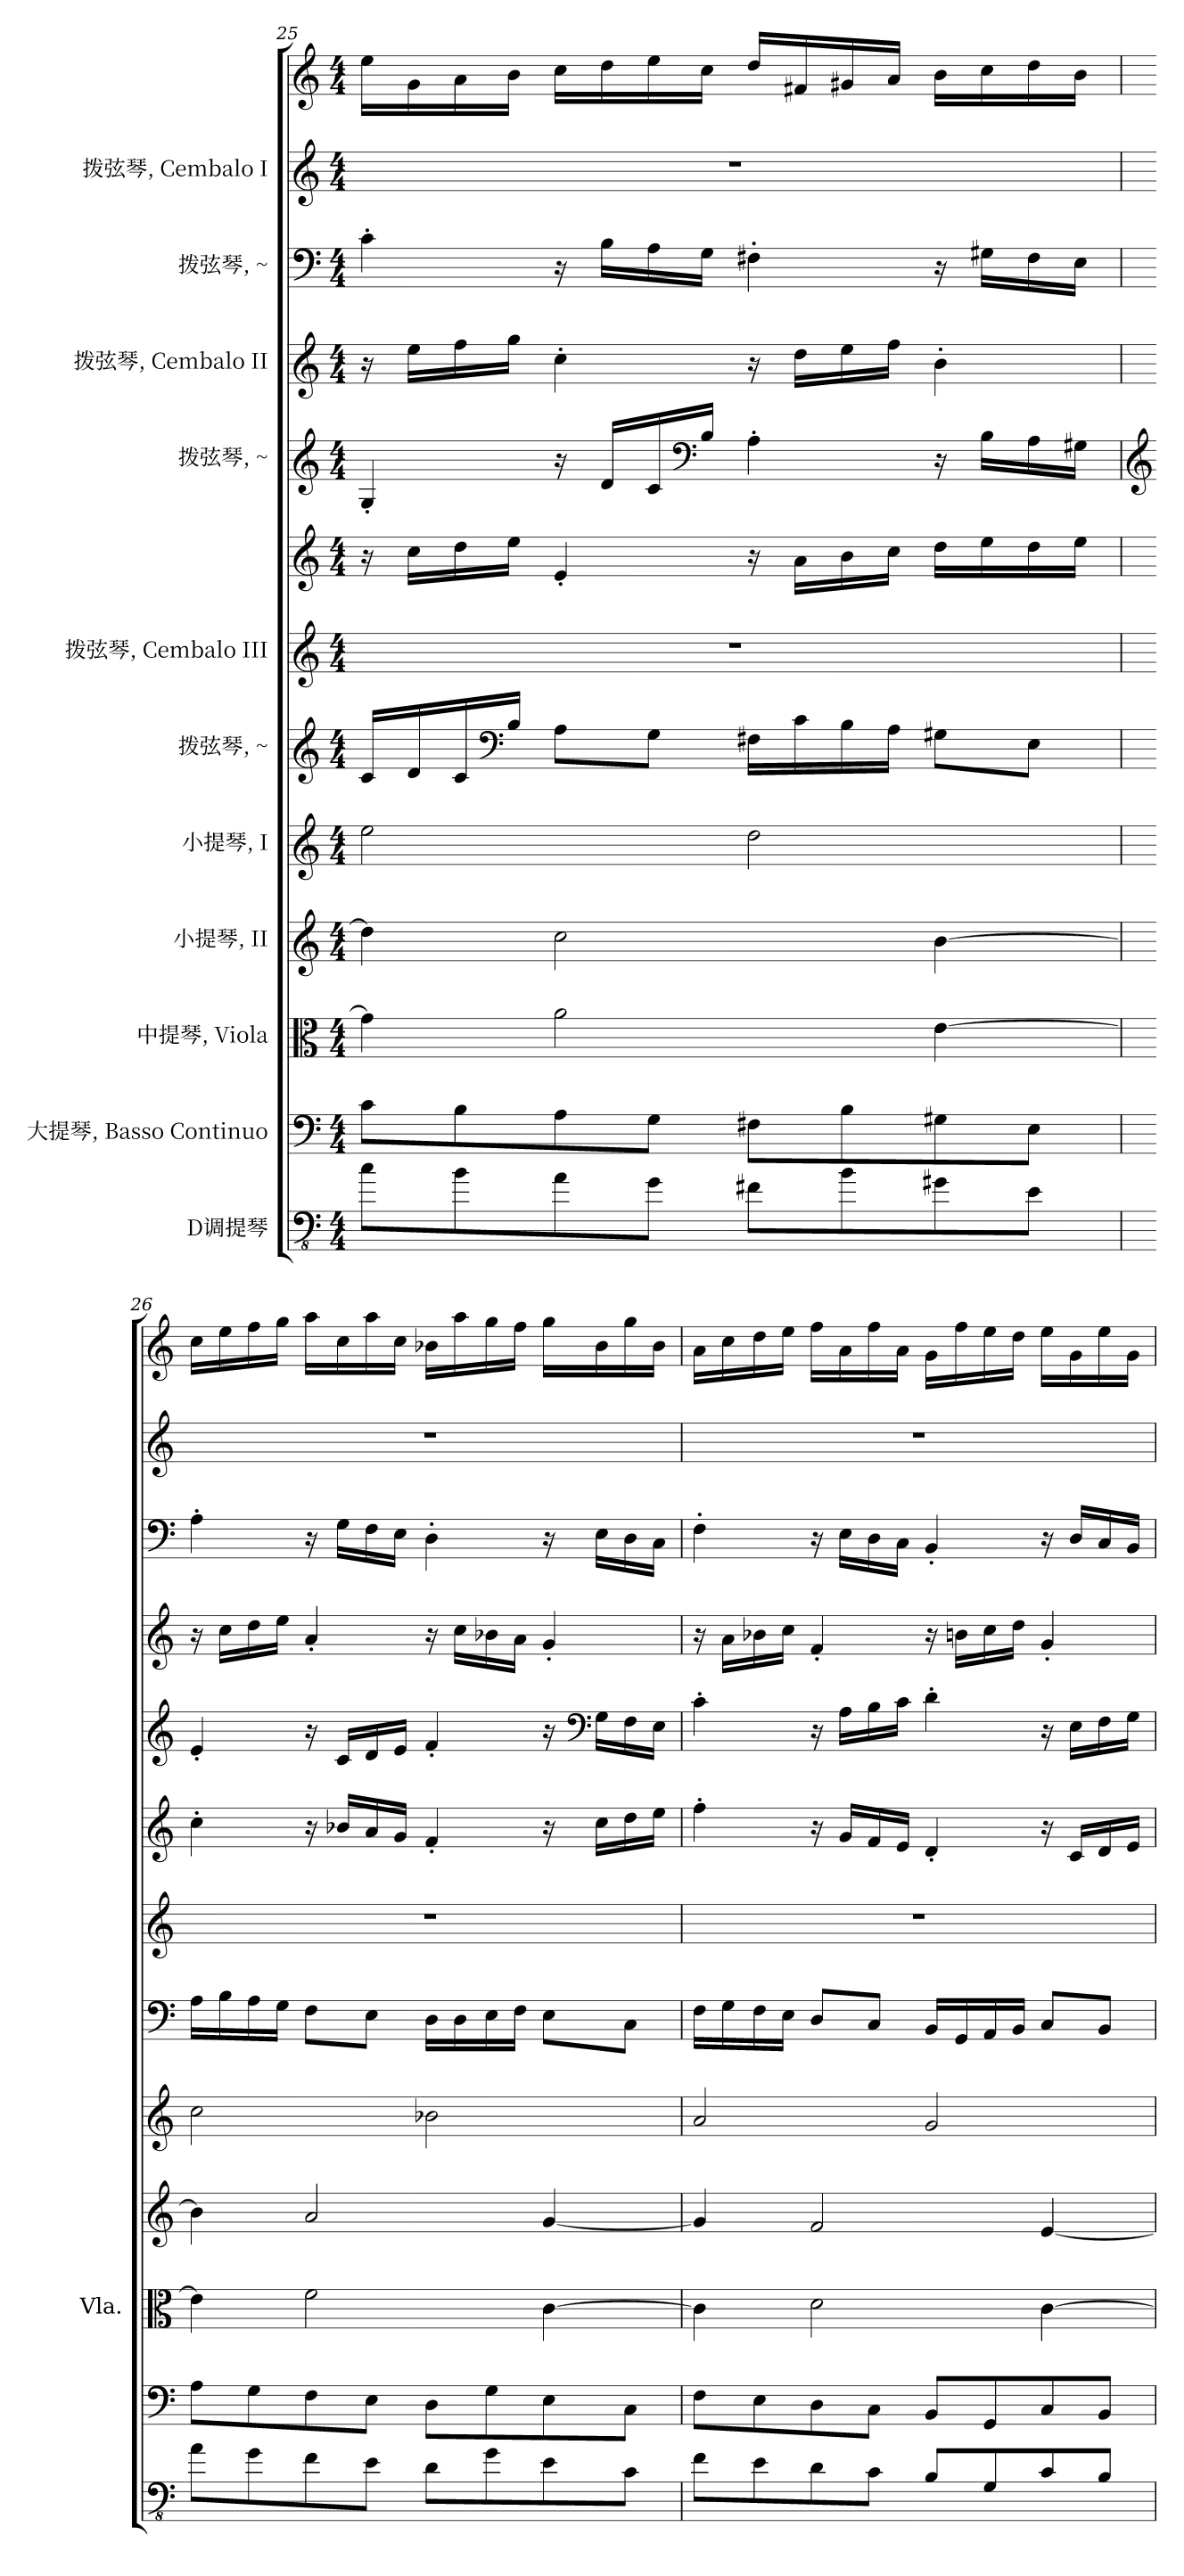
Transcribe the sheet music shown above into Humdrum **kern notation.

**kern	**kern	**kern	**kern	**kern	**kern	**kern	**kern	**kern	**kern	**kern	**kern	**kern
*part11	*part10	*part9	*part8	*part7	*part6	*part5	*part5	*part4	*part3	*part2	*part1	*part1
*staff13	*staff12	*staff11	*staff10	*staff9	*staff8	*staff7	*staff6	*staff5	*staff4	*staff3	*staff2	*staff1
*I"D调提琴	*I"大提琴, Basso Continuo	*I"中提琴, Viola	*I"小提琴, II	*I"小提琴, I	*I"拨弦琴, ~	*I"拨弦琴, Cembalo III	*	*I"拨弦琴, ~	*I"拨弦琴, Cembalo II	*I"拨弦琴, ~	*I"拨弦琴, Cembalo I	*
*	*	*I'Vla.	*	*	*	*	*	*	*	*	*	*
!!LO:PB:g=z
*clefFv4	*clefF4	*clefC3	*clefG2	*clefG2	*clefG2	*clefG2	*clefG2	*clefG2	*clefG2	*clefF4	*clefG2	*clefG2
*ITrd7c12	*	*	*	*	*	*	*	*	*	*	*	*
*k[]	*k[]	*k[]	*k[]	*k[]	*k[]	*k[]	*k[]	*k[]	*k[]	*k[]	*k[]	*k[]
*M4/4	*M4/4	*M4/4	*M4/4	*M4/4	*M4/4	*M4/4	*M4/4	*M4/4	*M4/4	*M4/4	*M4/4	*M4/4
=25	=25	=25	=25	=25	=25	=25	=25	=25	=25	=25	=25	=25
8C\L	8c\L	4g\]	4dd\]	2ee\	16c/LL	1r	16r	4G'/	16r	4c'\	1r	16ee\LL
.	.	.	.	.	16d/	.	16cc\LL	.	16ee\LL	.	.	16g\
8BB\	8B\	.	.	.	16c/	.	16dd\	.	16ff\	.	.	16a\
*	*	*	*	*	*clefF4	*	*	*	*	*	*	*
.	.	.	.	.	16B/JJ	.	16ee\JJ	.	16gg\JJ	.	.	16b\JJ
8AA\	8A\	2a\	2cc\	.	8A\L	.	4e'/	16r	4cc'\	16r	.	16cc\LL
.	.	.	.	.	.	.	.	16d/LL	.	16B\LL	.	16dd\
8GG\J	8G\J	.	.	.	8G\J	.	.	16c/	.	16A\	.	16ee\
*	*	*	*	*	*	*	*	*clefF4	*	*	*	*
.	.	.	.	.	.	.	.	16B/JJ	.	16G\JJ	.	16cc\JJ
8FF#X\L	8F#X\L	.	.	2dd\	16F#X\LL	.	16r	4A'\	16r	4F#X'\	.	16dd/LL
.	.	.	.	.	16c\	.	16a\LL	.	16dd\LL	.	.	16f#X/
8BB\	8B\	.	.	.	16B\	.	16b\	.	16ee\	.	.	16g#X/
.	.	.	.	.	16A\JJ	.	16cc\JJ	.	16ff\JJ	.	.	16a/JJ
8GG#X\	8G#X\	[4e\	[4b\	.	8G#X\L	.	16dd\LL	16r	4b'\	16r	.	16b\LL
.	.	.	.	.	.	.	16ee\	16B\LL	.	16G#X\LL	.	16cc\
8EE\J	8E\J	.	.	.	8E\J	.	16dd\	16A\	.	16F#\	.	16dd\
.	.	.	.	.	.	.	16ee\JJ	16G#X\JJ	.	16E\JJ	.	16b\JJ
!!LO:PB:g=z
=26	=26	=26	=26	=26	=26	=26	=26	=26	=26	=26	=26	=26
*	*	*	*	*	*	*	*	*clefG2	*	*	*	*
8AA\L	8A\L	4e\]	4b\]	2cc\	16A\LL	1r	4cc'\	4e'/	16r	4A'\	1r	16cc\LL
.	.	.	.	.	16B\	.	.	.	16cc\LL	.	.	16ee\
8GG\	8G\	.	.	.	16A\	.	.	.	16dd\	.	.	16ff\
.	.	.	.	.	16G\JJ	.	.	.	16ee\JJ	.	.	16gg\JJ
8FF\	8F\	2f\	2a/	.	8F\L	.	16r	16r	4a'/	16r	.	16aa\LL
.	.	.	.	.	.	.	16b-X/LL	16c/LL	.	16G\LL	.	16cc\
8EE\J	8E\J	.	.	.	8E\J	.	16a/	16d/	.	16F\	.	16aa\
.	.	.	.	.	.	.	16g/JJ	16e/JJ	.	16E\JJ	.	16cc\JJ
8DD\L	8D\L	.	.	2b-X\	16D\LL	.	4f'/	4f'/	16r	4D'\	.	16b-X\LL
.	.	.	.	.	16D\	.	.	.	16cc\LL	.	.	16aa\
8GG\	8G\	.	.	.	16E\	.	.	.	16b-X\	.	.	16gg\
.	.	.	.	.	16F\JJ	.	.	.	16a\JJ	.	.	16ff\JJ
8EE\	8E\	[4c\	[4g/	.	8E\L	.	16r	16r	4g'/	16r	.	16gg\LL
*	*	*	*	*	*	*	*	*clefF4	*	*	*	*
.	.	.	.	.	.	.	16cc\LL	16G\LL	.	16E\LL	.	16b-\
8CC\J	8C\J	.	.	.	8C\J	.	16dd\	16F\	.	16D\	.	16gg\
.	.	.	.	.	.	.	16ee\JJ	16E\JJ	.	16C\JJ	.	16b-\JJ
=27	=27	=27	=27	=27	=27	=27	=27	=27	=27	=27	=27	=27
8FF\L	8F\L	4c\]	4g/]	2a/	16F\LL	1r	4ff'\	4c'\	16r	4F'\	1r	16a\LL
.	.	.	.	.	16G\	.	.	.	16a\LL	.	.	16cc\
8EE\	8E\	.	.	.	16F\	.	.	.	16b-X\	.	.	16dd\
.	.	.	.	.	16E\JJ	.	.	.	16cc\JJ	.	.	16ee\JJ
8DD\	8D\	2d\	2f/	.	8D/L	.	16r	16r	4f'/	16r	.	16ff\LL
.	.	.	.	.	.	.	16g/LL	16A\LL	.	16E\LL	.	16a\
8CC\J	8C\J	.	.	.	8C/J	.	16f/	16B\	.	16D\	.	16ff\
.	.	.	.	.	.	.	16e/JJ	16c\JJ	.	16C\JJ	.	16a\JJ
8BBB/L	8BB/L	.	.	2g/	16BB/LL	.	4d'/	4d'\	16r	4BB'/	.	16g\LL
.	.	.	.	.	16GG/	.	.	.	16bn\LL	.	.	16ff\
8GGG/	8GG/	.	.	.	16AA/	.	.	.	16cc\	.	.	16ee\
.	.	.	.	.	16BB/JJ	.	.	.	16dd\JJ	.	.	16dd\JJ
8CC/	8C/	[4c\	[4e/	.	8C/L	.	16r	16r	4g'/	16r	.	16ee\LL
.	.	.	.	.	.	.	16c/LL	16E\LL	.	16D/LL	.	16g\
8BBB/J	8BB/J	.	.	.	8BB/J	.	16d/	16F\	.	16C/	.	16ee\
.	.	.	.	.	.	.	16e/JJ	16G\JJ	.	16BB/JJ	.	16g\JJ
=	=	=	=	=	=	=	=	=	=	=	=	=
*-	*-	*-	*-	*-	*-	*-	*-	*-	*-	*-	*-	*-
